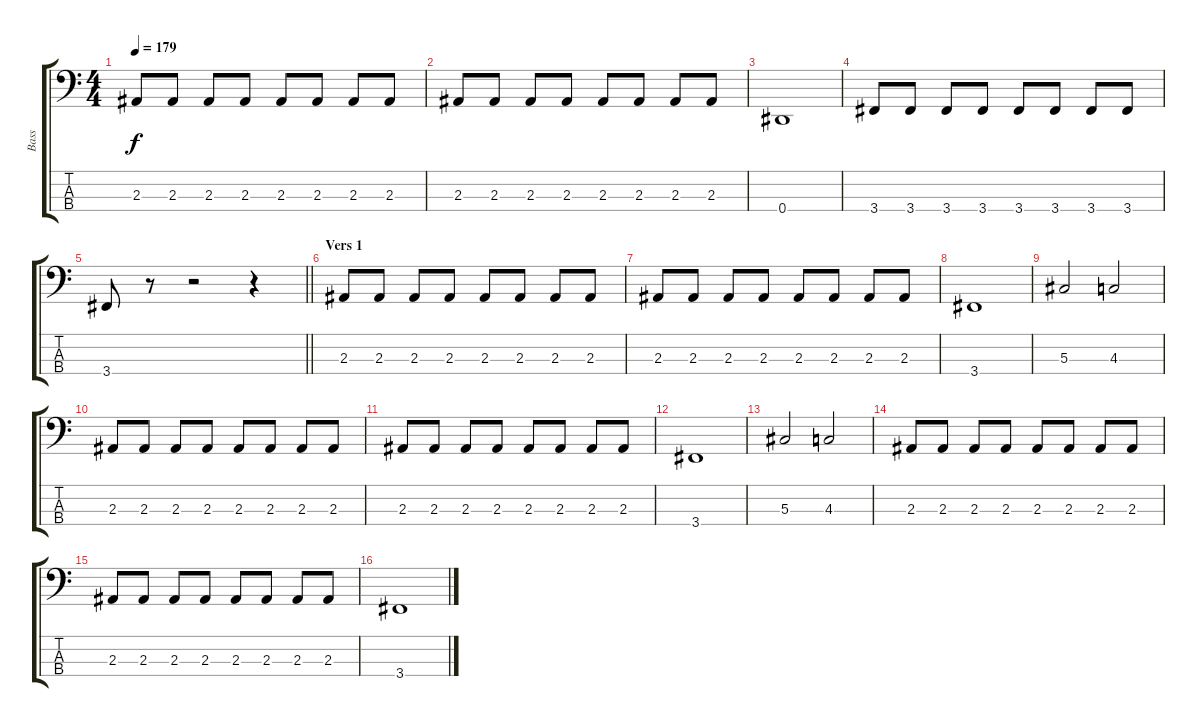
\track ("Bass" "Bass") {instrument electricbassfinger}
\staff {score tabs}
\tuning (Gb2 Db2 Ab1 Eb1) {hide}
\ts (4 4)
\tempo 179
\clef f4
\ks c
2.3.8{dy f} 2.3.8 2.3.8 2.3.8 2.3.8 2.3.8 2.3.8 2.3.8 |
2.3.8 2.3.8 2.3.8 2.3.8 2.3.8 2.3.8 2.3.8 2.3.8 |
0.4.1 |
3.4.8 3.4.8 3.4.8 3.4.8 3.4.8 3.4.8 3.4.8 3.4.8 |
\barLineRight lightlight
3.4.8 r.8 r.2 r.4 |
\section ("" "Vers 1")
2.3.8 2.3.8 2.3.8 2.3.8 2.3.8 2.3.8 2.3.8 2.3.8 |
2.3.8 2.3.8 2.3.8 2.3.8 2.3.8 2.3.8 2.3.8 2.3.8 |
3.4.1 |
5.3.2 4.3.2 |
2.3.8 2.3.8 2.3.8 2.3.8 2.3.8 2.3.8 2.3.8 2.3.8 |
2.3.8 2.3.8 2.3.8 2.3.8 2.3.8 2.3.8 2.3.8 2.3.8 |
3.4.1 |
5.3.2 4.3.2 |
2.3.8 2.3.8 2.3.8 2.3.8 2.3.8 2.3.8 2.3.8 2.3.8 |
2.3.8 2.3.8 2.3.8 2.3.8 2.3.8 2.3.8 2.3.8 2.3.8 |
3.4.1
